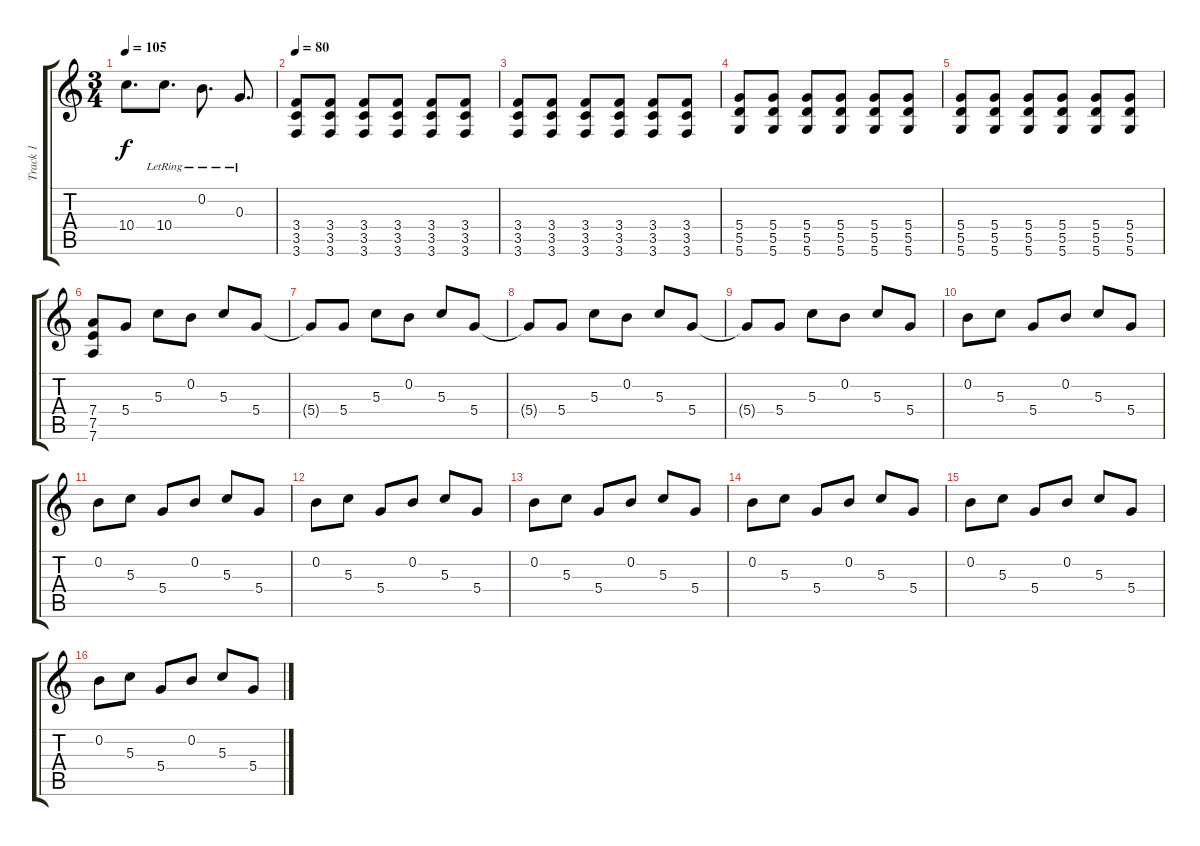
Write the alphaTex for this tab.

\track ("Track 1" "Track 1") {instrument electricguitarclean}
\staff {score tabs}
\tuning (E4 B3 G3 D3 A2 D2) {hide}
\ts (3 4)
\tempo 105
\clef g2
\ks c
10.4.8{d dy f} 10.4{lr}.8{d instrument distortionguitar} 0.2{lr}.8{d} 0.3{lr}.8{d} |
\tempo 80
(3.4 3.5 3.6).8 (3.4 3.5 3.6).8 (3.4 3.5 3.6).8 (3.4 3.5 3.6).8 (3.4 3.5 3.6).8 (3.4 3.5 3.6).8 |
(3.4 3.5 3.6).8 (3.4 3.5 3.6).8 (3.4 3.5 3.6).8 (3.4 3.5 3.6).8 (3.4 3.5 3.6).8 (3.4 3.5 3.6).8 |
(5.4 5.5 5.6).8 (5.4 5.5 5.6).8 (5.4 5.5 5.6).8 (5.4 5.5 5.6).8 (5.4 5.5 5.6).8 (5.4 5.5 5.6).8 |
(5.4 5.5 5.6).8 (5.4 5.5 5.6).8 (5.4 5.5 5.6).8 (5.4 5.5 5.6).8 (5.4 5.5 5.6).8 (5.4 5.5 5.6).8 |
(7.4 7.5 7.6).8 5.4.8 5.3.8 0.2.8 5.3.8 5.4.8 |
5.4{t}.8 5.4.8 5.3.8 0.2.8 5.3.8 5.4.8 |
5.4{t}.8 5.4.8 5.3.8 0.2.8 5.3.8 5.4.8 |
5.4{t}.8 5.4.8 5.3.8 0.2.8 5.3.8 5.4.8 |
0.2.8{instrument electricguitarclean} 5.3.8 5.4.8 0.2.8 5.3.8 5.4.8 |
0.2.8 5.3.8 5.4.8 0.2.8 5.3.8 5.4.8 |
0.2.8 5.3.8 5.4.8 0.2.8 5.3.8 5.4.8 |
0.2.8 5.3.8 5.4.8 0.2.8 5.3.8 5.4.8 |
0.2.8 5.3.8 5.4.8 0.2.8 5.3.8 5.4.8 |
0.2.8 5.3.8 5.4.8 0.2.8 5.3.8 5.4.8 |
0.2.8 5.3.8 5.4.8 0.2.8 5.3.8 5.4.8
